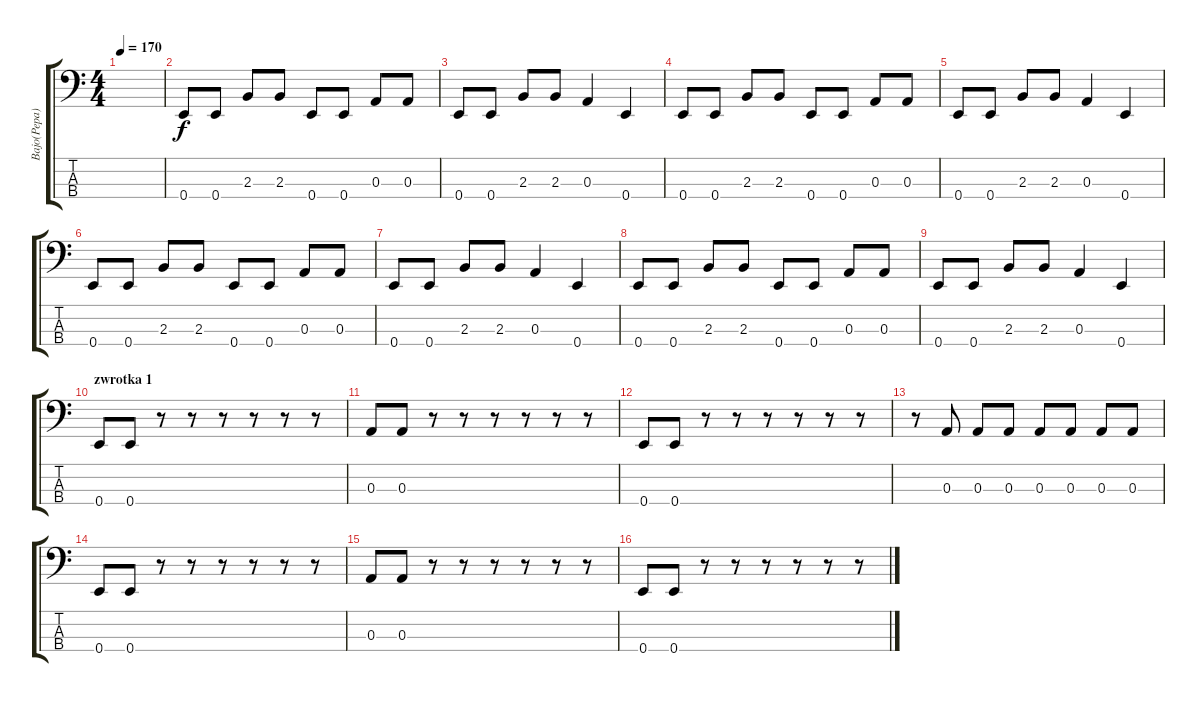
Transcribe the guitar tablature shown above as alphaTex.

\track ("Bajo(Pepa)" "Bajo(Pepa)") {instrument electricbasspick}
\staff {score tabs}
\tuning (G2 D2 A1 E1) {hide}
\ts (4 4)
\tempo 170
\clef f4
\ks c
|
0.4.8 0.4.8 2.3.8 2.3.8 0.4.8 0.4.8 0.3.8 0.3.8 |
0.4.8 0.4.8 2.3.8 2.3.8 0.3.4 0.4.4 |
0.4.8 0.4.8 2.3.8 2.3.8 0.4.8 0.4.8 0.3.8 0.3.8 |
0.4.8 0.4.8 2.3.8 2.3.8 0.3.4 0.4.4 |
0.4.8 0.4.8 2.3.8 2.3.8 0.4.8 0.4.8 0.3.8 0.3.8 |
0.4.8 0.4.8 2.3.8 2.3.8 0.3.4 0.4.4 |
0.4.8 0.4.8 2.3.8 2.3.8 0.4.8 0.4.8 0.3.8 0.3.8 |
0.4.8 0.4.8 2.3.8 2.3.8 0.3.4 0.4.4 |
\section ("" "zwrotka 1")
0.4.8 0.4.8 r.8 r.8 r.8 r.8 r.8 r.8 |
0.3.8 0.3.8 r.8 r.8 r.8 r.8 r.8 r.8 |
0.4.8 0.4.8 r.8 r.8 r.8 r.8 r.8 r.8 |
r.8 0.3.8 0.3.8 0.3.8 0.3.8 0.3.8 0.3.8 0.3.8 |
0.4.8 0.4.8 r.8 r.8 r.8 r.8 r.8 r.8 |
0.3.8 0.3.8 r.8 r.8 r.8 r.8 r.8 r.8 |
0.4.8 0.4.8 r.8 r.8 r.8 r.8 r.8 r.8
